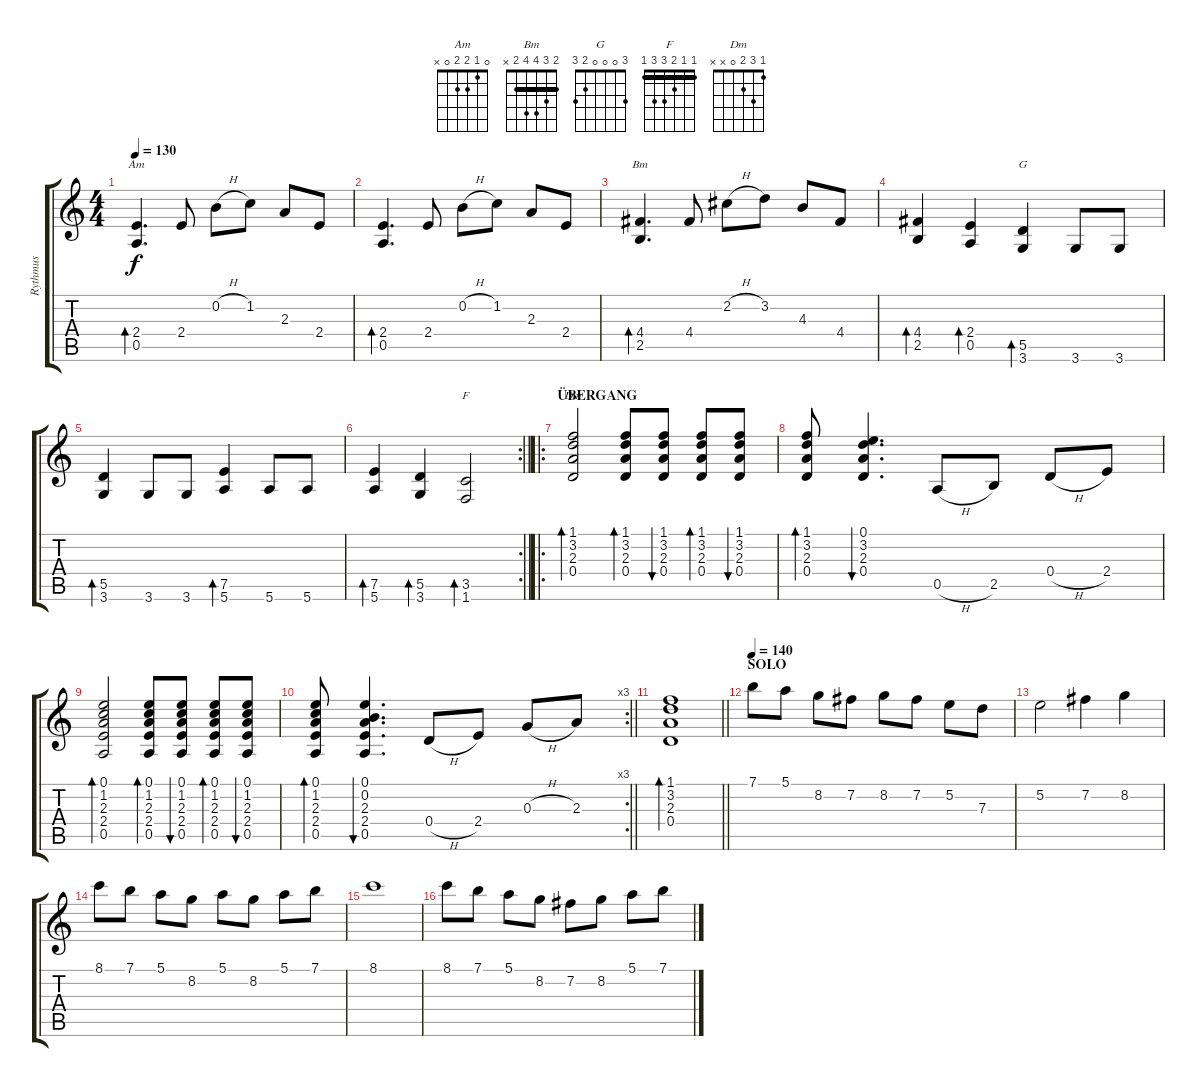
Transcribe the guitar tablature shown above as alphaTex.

\track ("Rythmus" "Rythmus") {instrument acousticguitarsteel}
\staff {score tabs}
\tuning (E4 B3 G3 D3 A2 E2) {hide}
\chord ("Am" 0 1 2 2 0 x)
\chord ("Bm" 2 3 4 4 2 x) {barre 2}
\chord ("G" 3 0 0 0 2 3)
\chord ("F" 1 1 2 3 3 1) {barre 1}
\chord ("Dm" 1 3 2 0 x x)
\ts (4 4)
\tempo 130
\clef g2
\ks c
(2.4 0.5).4{d bd 60 ch "Am" dy f} 2.4.8 0.2{h}.8 1.2.8 2.3.8 2.4.8 |
(2.4 0.5).4{d bd 60} 2.4.8 0.2{h}.8 1.2.8 2.3.8 2.4.8 |
(4.4 2.5).4{d bd 60 ch "Bm"} 4.4.8 2.2{h}.8 3.2.8 4.3.8 4.4.8 |
(4.4 2.5).4{bd 60} (2.4 0.5).4{bd 60} (5.5 3.6).4{bd 60 ch "G"} 3.6.8 3.6.8 |
(5.5 3.6).4{bd 60} 3.6.8 3.6.8 (7.5 5.6).4{bd 60} 5.6.8 5.6.8 |
\rc 2
\barLineRight lightlight
(7.5 5.6).4{bd 60} (5.5 3.6).4{bd 60} (3.5 1.6).2{bd 60 ch "F"} |
\ro
\section ("" "ÜBERGANG")
(1.1 3.2 2.3 0.4).2{bd 60 ch "Dm"} (1.1 3.2 2.3 0.4).8{bd 60} (1.1 3.2 2.3 0.4).8{bu 60} (1.1 3.2 2.3 0.4).8{bd 60} (1.1 3.2 2.3 0.4).8{bu 60} |
(1.1 3.2 2.3 0.4).8{bd 60} (0.1 3.2 2.3 0.4).4{d bu 60} 0.5{h}.8 2.5.8 0.4{h}.8 2.4.8 |
(0.1 1.2 2.3 2.4 0.5).2{bd 60} (0.1 1.2 2.3 2.4 0.5).8{bd 60} (0.1 1.2 2.3 2.4 0.5).8{bu 60} (0.1 1.2 2.3 2.4 0.5).8{bd 60} (0.1 1.2 2.3 2.4 0.5).8{bu 60} |
\rc 3
\barLineRight lightlight
(0.1 1.2 2.3 2.4 0.5).8{bd 60} (0.1 0.2 2.3 2.4 0.5).4{d bu 60} 0.4{h}.8 2.4.8 0.3{h}.8 2.3.8 |
\barLineRight lightlight
(1.1 3.2 2.3 0.4).1{bd 60} |
\section ("" "SOLO")
\tempo 140
7.1.8 5.1.8 8.2.8 7.2.8 8.2.8 7.2.8 5.2.8 7.3.8 |
5.2.2 7.2.4 8.2.4 |
8.1.8 7.1.8 5.1.8 8.2.8 5.1.8 8.2.8 5.1.8 7.1.8 |
8.1.1 |
8.1.8 7.1.8 5.1.8 8.2.8 7.2.8 8.2.8 5.1.8 7.1.8
